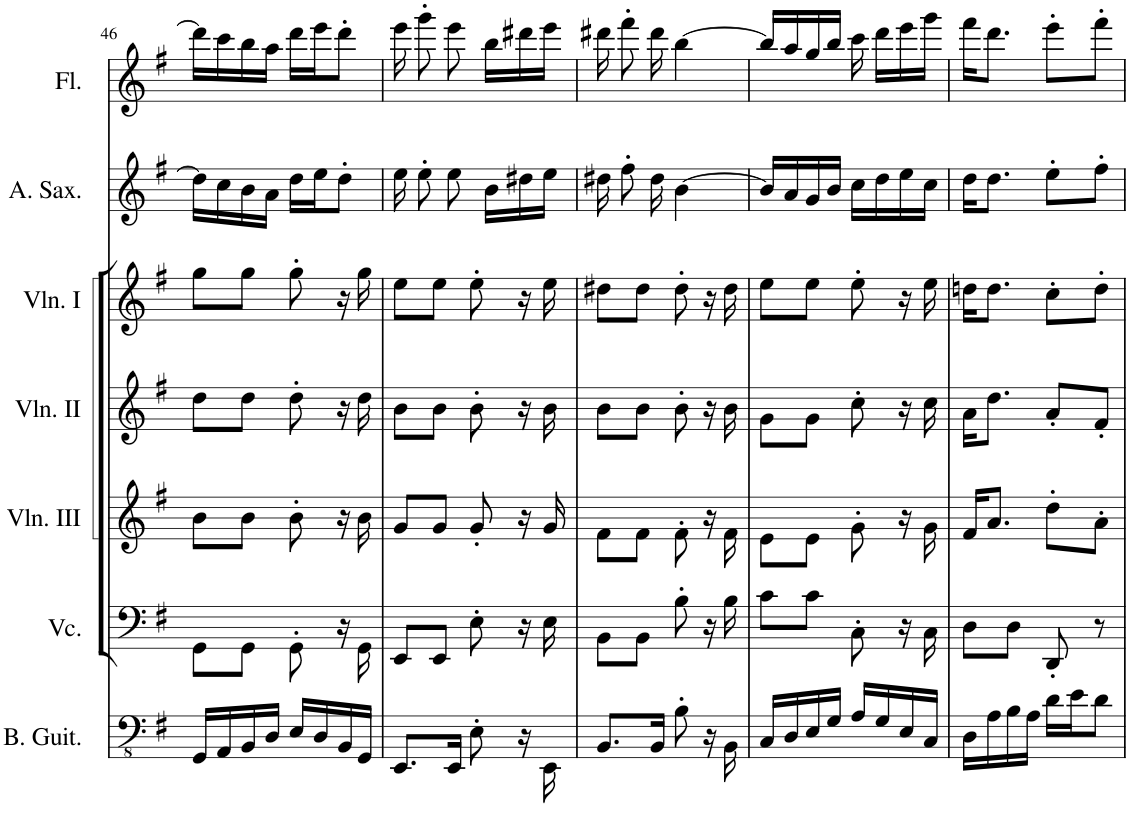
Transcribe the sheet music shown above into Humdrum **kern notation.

**kern	**kern	**kern	**kern	**kern	**kern	**kern
*part7	*part6	*part5	*part4	*part3	*part2	*part1
*staff7	*staff6	*staff5	*staff4	*staff3	*staff2	*staff1
*I"Bass Guitar	*I"Violoncello	*I"Violin III	*I"Violin II	*I"Violin I	*I"Alto Saxophone	*I"Flute
*I'B. Guit.	*I'Vc.	*I'Vln. III	*I'Vln. II	*I'Vln. I	*I'A. Sax.	*I'Fl.
!!LO:PB:g=z
*clefFv4	*clefF4	*clefG2	*clefG2	*clefG2	*clefG2	*clefG2
*	*	*	*	*	*ITrd5c9	*
*k[f#]	*k[f#]	*k[f#]	*k[f#]	*k[f#]	*k[f#]	*k[f#]
*M2/4	*M2/4	*M2/4	*M2/4	*M2/4	*M2/4	*M2/4
=46	=46	=46	=46	=46	=46	=46
16GGG/LL	8GG\L	8b\L	8dd\L	8gg\L	16dd\LL]	16ddd\LL]
16AAA/	.	.	.	.	16cc\	16ccc\
16BBB/	8GG\J	8b\J	8dd\J	8gg\J	16b\	16bb\
16DD/JJ	.	.	.	.	16a\JJ	16aa\JJ
16EE/LL	8GG'\	8b'\	8dd'\	8gg'\	16dd\LL	16ddd\LL
16DD/	.	.	.	.	16ee\J	16eee\J
*	*	*	*	*	*	*clefX
16BBB/	16r	16r	16r	16r	8dd'\J	8ddd'\J
16GGG/JJ	16GG\	16b\	16dd\	16gg\	.	.
=47	=47	=47	=47	=47	=47	=47
8.EEE/L	8EE/L	8g/L	8b\L	8ee\L	16ee\	16eee\
.	.	.	.	.	8ee'\	8ggg'\
.	8EE/J	8g/J	8b\J	8ee\J	.	.
16EEE/Jk	.	.	.	.	8ee\	8eee\
8EE'\	8E'\	8g'/	8b'\	8ee'\	.	.
.	.	.	.	.	16b\LL	16bb\LL
16r	16r	16r	16r	16r	16dd#X\	16ddd#X\
16EEE\	16E\	16g/	16b\	16ee\	16ee\JJ	16eee\JJ
=48	=48	=48	=48	=48	=48	=48
8.BBB/L	8BB\L	8f#\L	8b\L	8dd#X\L	16dd#X\	16ddd#X\
.	.	.	.	.	8ff#'\	8fff'\
.	8BB\J	8f#\J	8b\J	8dd#\J	.	.
16BBB/Jk	.	.	.	.	16dd#\	16ddd\
8BB'\	8B'\	8f#'\	8b'\	8dd#'\	[4b\	[4bb\
16r	16r	16r	16r	16r	.	.
16BBB\	16B\	16f#\	16b\	16dd#\	.	.
=49	=49	=49	=49	=49	=49	=49
16CC/LL	8c\L	8e\L	8g\L	8ee\L	16b/LL]	16bb/LL]
16DD/	.	.	.	.	16a/	16aa/
16EE/	8c\J	8e\J	8g\J	8ee\J	16g/	16gg/
16GG/JJ	.	.	.	.	16b/JJ	16bb/JJ
16AA/LL	8C'\	8g'\	8cc'\	8ee'\	16cc\LL	16ccc\
16GG/	.	.	.	.	16dd\	16ddd\LL
16EE/	16r	16r	16r	16r	16ee\	16eee\
16CC/JJ	16C\	16g\	16cc\	16ee\	16cc\JJ	16ggg\JJ
=50	=50	=50	=50	=50	=50	=50
16DD\LL	8D\L	16f#/KL	16a\KL	16ddn\KL	16dd\KL	16fff\KL
16AA\	.	8.a/J	8.dd\J	8.dd\J	8.dd\J	8.ddd\J
16BB\	8D\J	.	.	.	.	.
16AA\JJ	.	.	.	.	.	.
16D\LL	8DD'/	8dd'\L	8a'/L	8cc'\L	8ee'\L	8eee'\L
16E\J	.	.	.	.	.	.
8D\J	8r	8a'\J	8f#'/J	8dd'\J	8ff#'\J	8fff'\J
=	=	=	=	=	=	=
*-	*-	*-	*-	*-	*-	*-
